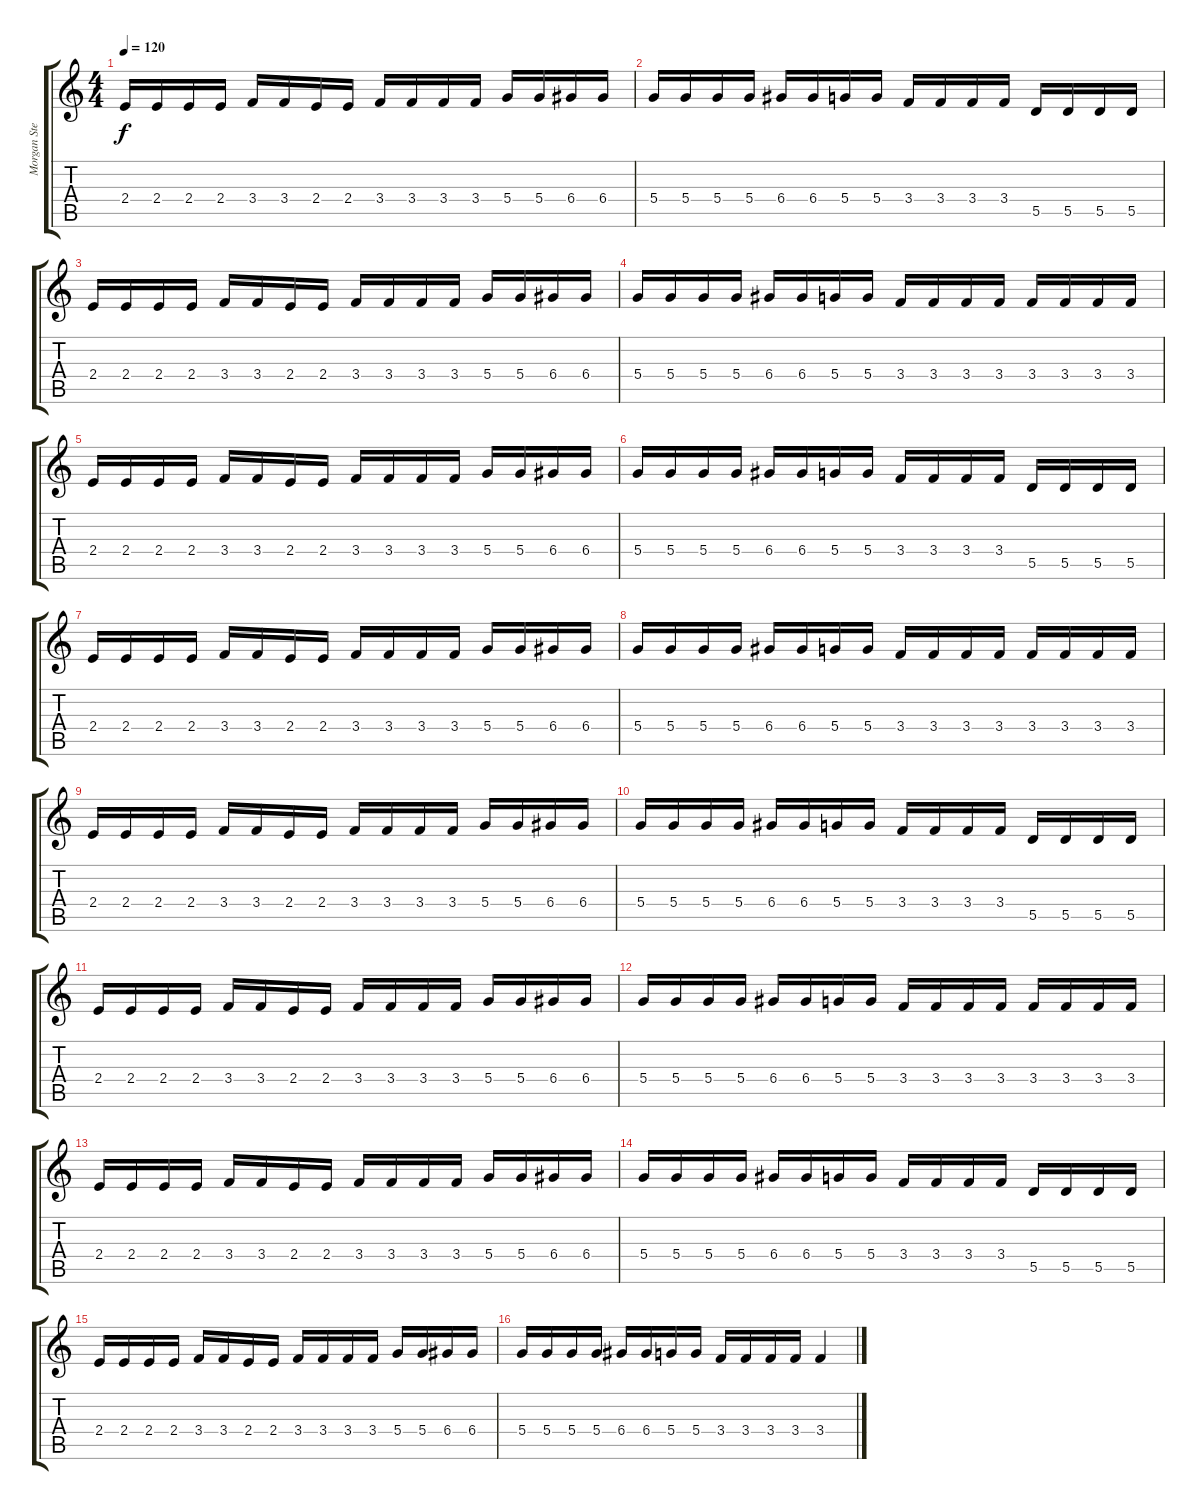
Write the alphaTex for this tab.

\track ("Morgan Steinmeyer Hakansson" "Morgan Ste") {instrument distortionguitar}
\staff {score tabs}
\tuning (C4 B3 G3 D3 A2 E2) {hide}
\ts (4 4)
\tempo 120
\clef g2
\ks c
2.4.16{dy f} 2.4.16 2.4.16 2.4.16 3.4.16 3.4.16 2.4.16 2.4.16 3.4.16 3.4.16 3.4.16 3.4.16 5.4.16 5.4.16 6.4.16 6.4.16 |
5.4.16 5.4.16 5.4.16 5.4.16 6.4.16 6.4.16 5.4.16 5.4.16 3.4.16 3.4.16 3.4.16 3.4.16 5.5.16 5.5.16 5.5.16 5.5.16 |
2.4.16 2.4.16 2.4.16 2.4.16 3.4.16 3.4.16 2.4.16 2.4.16 3.4.16 3.4.16 3.4.16 3.4.16 5.4.16 5.4.16 6.4.16 6.4.16 |
5.4.16 5.4.16 5.4.16 5.4.16 6.4.16 6.4.16 5.4.16 5.4.16 3.4.16 3.4.16 3.4.16 3.4.16 3.4.16 3.4.16 3.4.16 3.4.16 |
2.4.16 2.4.16 2.4.16 2.4.16 3.4.16 3.4.16 2.4.16 2.4.16 3.4.16 3.4.16 3.4.16 3.4.16 5.4.16 5.4.16 6.4.16 6.4.16 |
5.4.16 5.4.16 5.4.16 5.4.16 6.4.16 6.4.16 5.4.16 5.4.16 3.4.16 3.4.16 3.4.16 3.4.16 5.5.16 5.5.16 5.5.16 5.5.16 |
2.4.16 2.4.16 2.4.16 2.4.16 3.4.16 3.4.16 2.4.16 2.4.16 3.4.16 3.4.16 3.4.16 3.4.16 5.4.16 5.4.16 6.4.16 6.4.16 |
5.4.16 5.4.16 5.4.16 5.4.16 6.4.16 6.4.16 5.4.16 5.4.16 3.4.16 3.4.16 3.4.16 3.4.16 3.4.16 3.4.16 3.4.16 3.4.16 |
2.4.16 2.4.16 2.4.16 2.4.16 3.4.16 3.4.16 2.4.16 2.4.16 3.4.16 3.4.16 3.4.16 3.4.16 5.4.16 5.4.16 6.4.16 6.4.16 |
5.4.16 5.4.16 5.4.16 5.4.16 6.4.16 6.4.16 5.4.16 5.4.16 3.4.16 3.4.16 3.4.16 3.4.16 5.5.16 5.5.16 5.5.16 5.5.16 |
2.4.16 2.4.16 2.4.16 2.4.16 3.4.16 3.4.16 2.4.16 2.4.16 3.4.16 3.4.16 3.4.16 3.4.16 5.4.16 5.4.16 6.4.16 6.4.16 |
5.4.16 5.4.16 5.4.16 5.4.16 6.4.16 6.4.16 5.4.16 5.4.16 3.4.16 3.4.16 3.4.16 3.4.16 3.4.16 3.4.16 3.4.16 3.4.16 |
2.4.16 2.4.16 2.4.16 2.4.16 3.4.16 3.4.16 2.4.16 2.4.16 3.4.16 3.4.16 3.4.16 3.4.16 5.4.16 5.4.16 6.4.16 6.4.16 |
5.4.16 5.4.16 5.4.16 5.4.16 6.4.16 6.4.16 5.4.16 5.4.16 3.4.16 3.4.16 3.4.16 3.4.16 5.5.16 5.5.16 5.5.16 5.5.16 |
2.4.16 2.4.16 2.4.16 2.4.16 3.4.16 3.4.16 2.4.16 2.4.16 3.4.16 3.4.16 3.4.16 3.4.16 5.4.16 5.4.16 6.4.16 6.4.16 |
5.4.16 5.4.16 5.4.16 5.4.16 6.4.16 6.4.16 5.4.16 5.4.16 3.4.16 3.4.16 3.4.16 3.4.16 3.4.4
